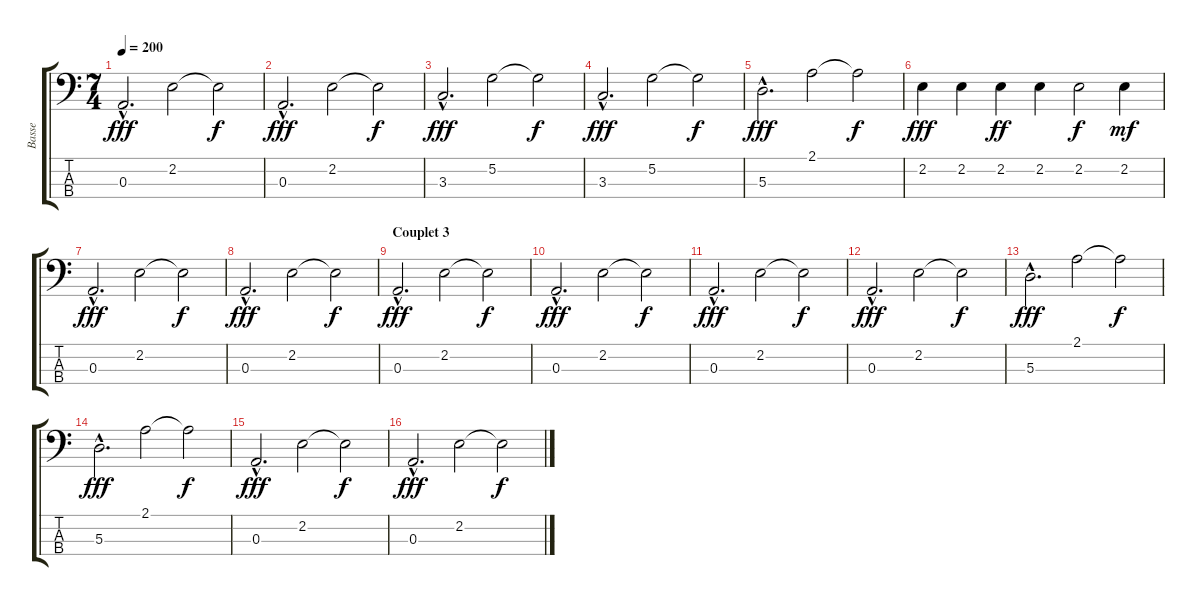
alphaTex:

\track ("Basse" "Basse") {instrument electricbasspick}
\staff {score tabs}
\tuning (G2 D2 A1 E1) {hide}
\ts (7 4)
\tempo 200
\clef f4
\ks c
0.3{hac}.2{d dy fff} 2.2.2 2.2{t}.2{dy f} |
0.3{hac}.2{d dy fff} 2.2.2 2.2{t}.2{dy f} |
3.3{hac}.2{d dy fff} 5.2.2 5.2{t}.2{dy f} |
3.3{hac}.2{d dy fff} 5.2.2 5.2{t}.2{dy f} |
5.3{hac}.2{d dy fff} 2.1.2 2.1{t}.2{dy f} |
2.2.4{dy fff} 2.2.4 2.2.4{dy ff} 2.2.4 2.2.2{dy f} 2.2.4{dy mf} |
0.3{hac}.2{d dy fff} 2.2.2 2.2{t}.2{dy f} |
0.3{hac}.2{d dy fff} 2.2.2 2.2{t}.2{dy f} |
\section ("" "Couplet 3")
0.3{hac}.2{d dy fff} 2.2.2 2.2{t}.2{dy f} |
0.3{hac}.2{d dy fff} 2.2.2 2.2{t}.2{dy f} |
0.3{hac}.2{d dy fff} 2.2.2 2.2{t}.2{dy f} |
0.3{hac}.2{d dy fff} 2.2.2 2.2{t}.2{dy f} |
5.3{hac}.2{d dy fff} 2.1.2 2.1{t}.2{dy f} |
5.3{hac}.2{d dy fff} 2.1.2 2.1{t}.2{dy f} |
0.3{hac}.2{d dy fff} 2.2.2 2.2{t}.2{dy f} |
0.3{hac}.2{d dy fff} 2.2.2 2.2{t}.2{dy f}
